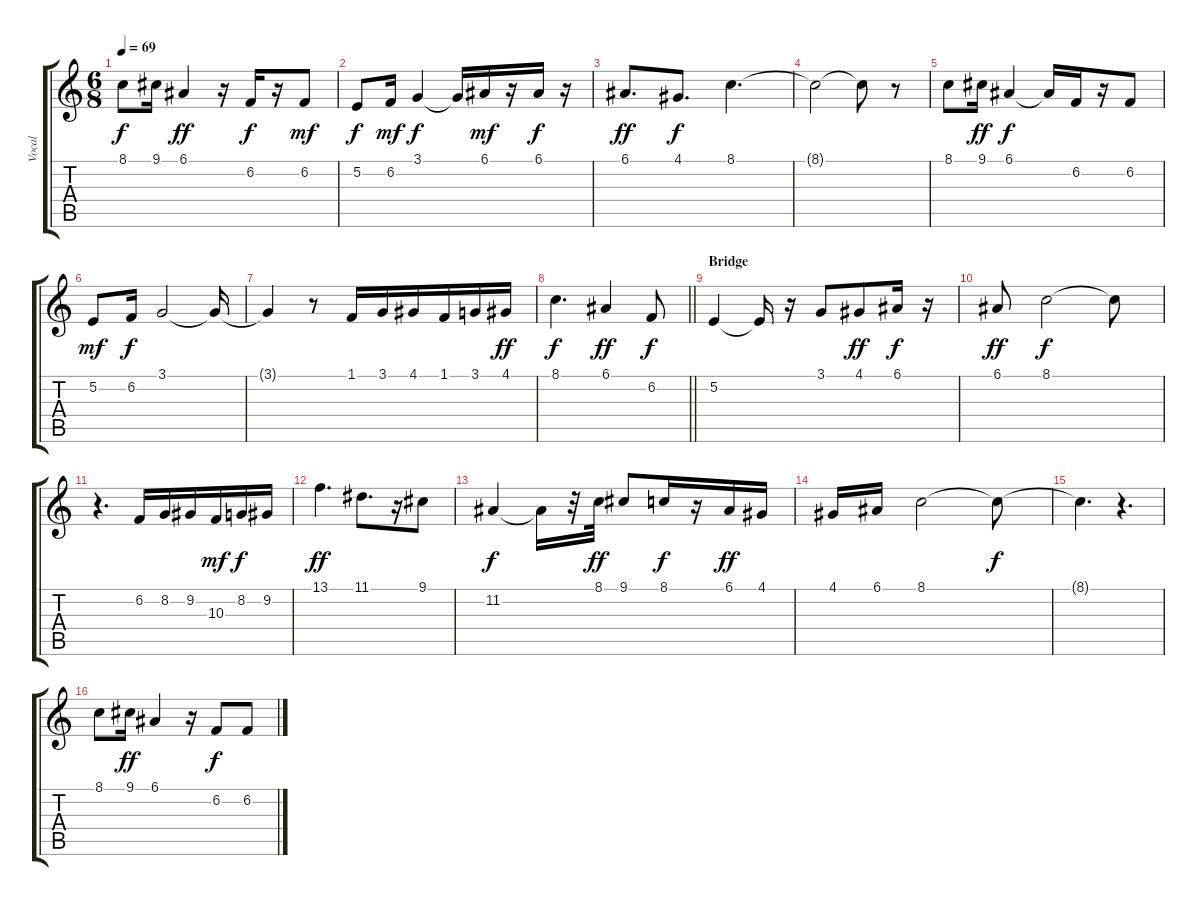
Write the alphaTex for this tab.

\track ("Vocal" "Vocal") {instrument viola}
\staff {score tabs}
\tuning (E4 B3 G3 D3 A2 E2) {hide}
\ts (6 8)
\tempo 69
\clef g2
\ks c
8.1.8{dy f} 9.1.16 6.1.4{dy ff} r.16 6.2.16{dy f} r.16 6.2.8{dy mf} |
5.2.8{dy f} 6.2.16{dy mf} 3.1.4{dy f} 3.1{t}.16 6.1.16{dy mf} r.16 6.1.16{dy f} r.16 |
6.1.8{d dy ff} 4.1.8{d dy f} 8.1.4{d} |
8.1{t}.2 8.1{t}.8 r.8 |
8.1.8 9.1.16{dy ff} 6.1.4{dy f} 6.1{t}.16 6.2.16 r.16 6.2.8 |
5.2.8{dy mf} 6.2.16{dy f} 3.1.2 3.1{t}.16 |
3.1{t}.4 r.8 1.1.16 3.1.16 4.1.16 1.1.16 3.1.16 4.1.16{dy ff} |
\barLineRight lightlight
8.1.4{d dy f} 6.1.4{dy ff} 6.2.8{dy f} |
\section ("" "Bridge")
5.2.4 5.2{t}.16 r.16 3.1.8 4.1.8{dy ff} 6.1.16{dy f} r.16 |
6.1.8{dy ff} 8.1.2{dy f} 8.1{t}.8 |
r.4{d} 6.2.16 8.2.16 9.2.16 10.3.16{dy mf} 8.2.16{dy f} 9.2.16 |
13.1.4{d dy ff} 11.1.8{d} r.16 9.1.8 |
11.2.4{dy f} 11.2{t}.16 r.32 8.1.32{dy ff} 9.1.8 8.1.16{dy f} r.16 6.1.16{dy ff} 4.1.16 |
4.1.16 6.1.16 8.1.2 8.1{t}.8{dy f} |
8.1{t}.4{d} r.4{d} |
8.1.8 9.1.16{dy ff} 6.1.4 r.16 6.2.8{dy f} 6.2.8
